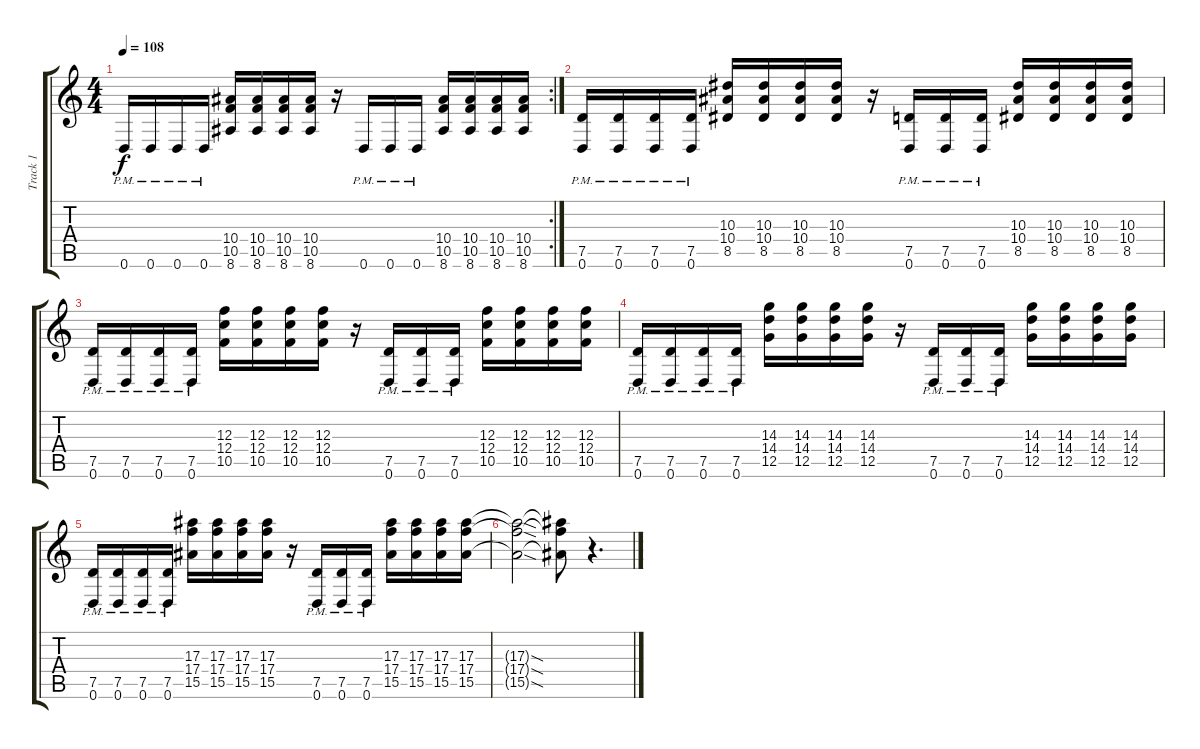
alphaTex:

\track ("Track 1" "Track 1") {instrument distortionguitar}
\staff {score tabs}
\tuning (D4 A3 F3 C3 G2 D2) {hide}
\rc 2
\ts (4 4)
\tempo 108
\clef g2
\ks c
0.6{pm}.16{dy f} 0.6{pm}.16 0.6{pm}.16 0.6{pm}.16 (10.4 10.5 8.6).16 (10.4 10.5 8.6).16 (10.4 10.5 8.6).16 (10.4 10.5 8.6).16 r.16 0.6{pm}.16 0.6{pm}.16 0.6{pm}.16 (10.4 10.5 8.6).16 (10.4 10.5 8.6).16 (10.4 10.5 8.6).16 (10.4 10.5 8.6).16 |
(7.5{pm} 0.6{pm}).16 (7.5{pm} 0.6{pm}).16 (7.5{pm} 0.6{pm}).16 (7.5{pm} 0.6{pm}).16 (10.3 10.4 8.5).16 (10.3 10.4 8.5).16 (10.3 10.4 8.5).16 (10.3 10.4 8.5).16 r.16 (7.5{pm} 0.6{pm}).16 (7.5{pm} 0.6{pm}).16 (7.5{pm} 0.6{pm}).16 (10.3 10.4 8.5).16 (10.3 10.4 8.5).16 (10.3 10.4 8.5).16 (10.3 10.4 8.5).16 |
(7.5{pm} 0.6{pm}).16 (7.5{pm} 0.6{pm}).16 (7.5{pm} 0.6{pm}).16 (7.5{pm} 0.6{pm}).16 (12.3 12.4 10.5).16 (12.3 12.4 10.5).16 (12.3 12.4 10.5).16 (12.3 12.4 10.5).16 r.16 (7.5{pm} 0.6{pm}).16 (7.5{pm} 0.6{pm}).16 (7.5{pm} 0.6{pm}).16 (12.3 12.4 10.5).16 (12.3 12.4 10.5).16 (12.3 12.4 10.5).16 (12.3 12.4 10.5).16 |
(7.5{pm} 0.6{pm}).16 (7.5{pm} 0.6{pm}).16 (7.5{pm} 0.6{pm}).16 (7.5{pm} 0.6{pm}).16 (14.3 14.4 12.5).16 (14.3 14.4 12.5).16 (14.3 14.4 12.5).16 (14.3 14.4 12.5).16 r.16 (7.5{pm} 0.6{pm}).16 (7.5{pm} 0.6{pm}).16 (7.5{pm} 0.6{pm}).16 (14.3 14.4 12.5).16 (14.3 14.4 12.5).16 (14.3 14.4 12.5).16 (14.3 14.4 12.5).16 |
(7.5{pm} 0.6{pm}).16 (7.5{pm} 0.6{pm}).16 (7.5{pm} 0.6{pm}).16 (7.5{pm} 0.6{pm}).16 (17.3 17.4 15.5).16 (17.3 17.4 15.5).16 (17.3 17.4 15.5).16 (17.3 17.4 15.5).16 r.16 (7.5{pm} 0.6{pm}).16 (7.5{pm} 0.6{pm}).16 (7.5{pm} 0.6{pm}).16 (17.3 17.4 15.5).16 (17.3 17.4 15.5).16 (17.3 17.4 15.5).16 (17.3 17.4 15.5).16 |
(17.3{sod t} 17.4{sod t} 15.5{sod t}).2 (17.3{t} 17.4{t} 15.5{t}).8 r.4{d}
